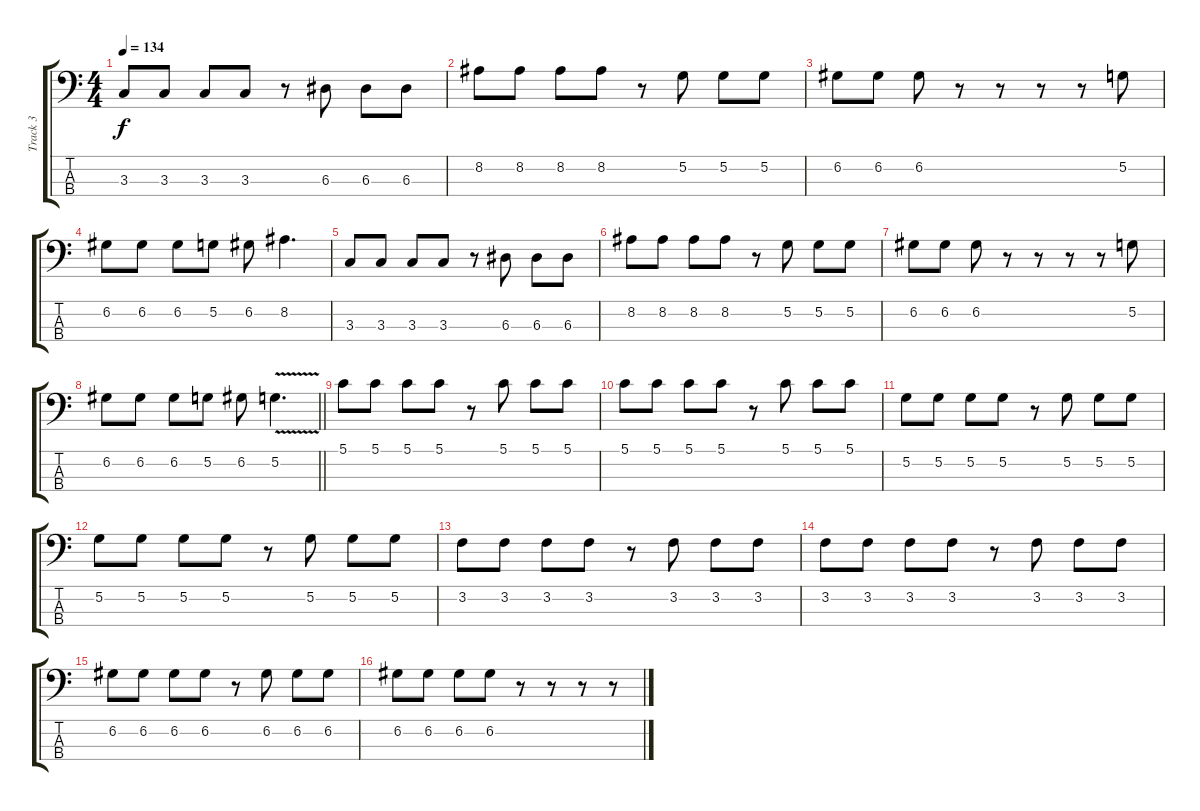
\track ("Track 3" "Track 3") {instrument electricbassfinger}
\staff {score tabs}
\tuning (G2 D2 A1 E1) {hide}
\ts (4 4)
\tempo 134
\clef f4
\ks c
3.3.8{dy f} 3.3.8 3.3.8 3.3.8 r.8 6.3.8 6.3.8 6.3.8 |
8.2.8 8.2.8 8.2.8 8.2.8 r.8 5.2.8 5.2.8 5.2.8 |
6.2.8 6.2.8 6.2.8 r.8 r.8 r.8 r.8 5.2.8 |
6.2.8 6.2.8 6.2.8 5.2.8 6.2.8 8.2.4{d} |
3.3.8 3.3.8 3.3.8 3.3.8 r.8 6.3.8 6.3.8 6.3.8 |
8.2.8 8.2.8 8.2.8 8.2.8 r.8 5.2.8 5.2.8 5.2.8 |
6.2.8 6.2.8 6.2.8 r.8 r.8 r.8 r.8 5.2.8 |
\barLineRight lightlight
6.2.8 6.2.8 6.2.8 5.2.8 6.2.8 5.2{v}.4{d} |
5.1.8 5.1.8 5.1.8 5.1.8 r.8 5.1.8 5.1.8 5.1.8 |
5.1.8 5.1.8 5.1.8 5.1.8 r.8 5.1.8 5.1.8 5.1.8 |
5.2.8 5.2.8 5.2.8 5.2.8 r.8 5.2.8 5.2.8 5.2.8 |
5.2.8 5.2.8 5.2.8 5.2.8 r.8 5.2.8 5.2.8 5.2.8 |
3.2.8 3.2.8 3.2.8 3.2.8 r.8 3.2.8 3.2.8 3.2.8 |
3.2.8 3.2.8 3.2.8 3.2.8 r.8 3.2.8 3.2.8 3.2.8 |
6.2.8 6.2.8 6.2.8 6.2.8 r.8 6.2.8 6.2.8 6.2.8 |
6.2.8 6.2.8 6.2.8 6.2.8 r.8 r.8 r.8 r.8
